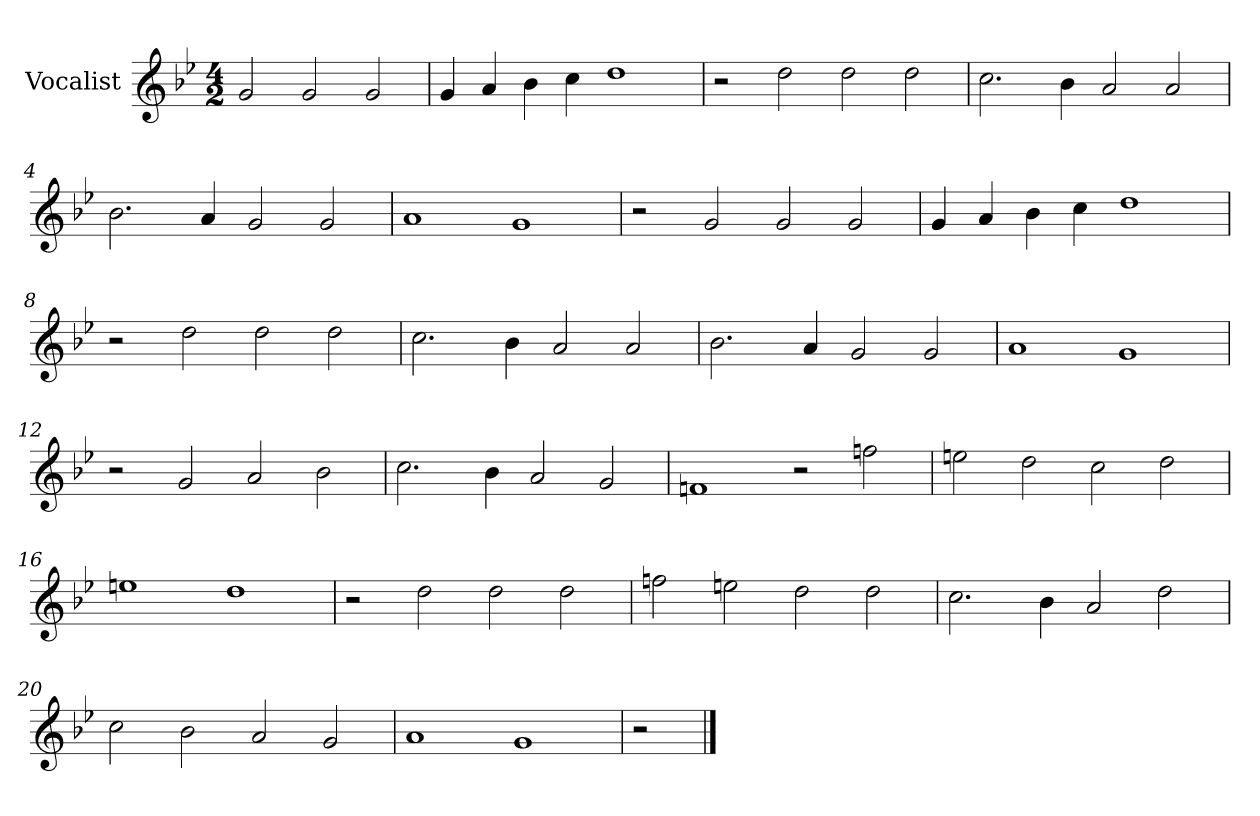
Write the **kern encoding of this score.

**kern
*part1
*staff1
*I"Vocalist
*k[b-e-]
*g:
*M4/2
=
2g
2g
2g
=1
4g
4a
4b-
4cc
1dd
=2
2r
2dd
2dd
2dd
=3
2.cc
4b-
2a
2a
=4
2.b-
4a
2g
2g
=5
1a
1g
=6
2r
2g
2g
2g
=7
4g
4a
4b-
4cc
1dd
=8
2r
2dd
2dd
2dd
=9
2.cc
4b-
2a
2a
=10
2.b-
4a
2g
2g
=11
1a
1g
=12
2r
2g
2a
2b-
=13
2.cc
4b-
2a
2g
=14
1fn
2r
2ffn
=15
2een
2dd
2cc
2dd
=16
1een
1dd
=17
2r
2dd
2dd
2dd
=18
2ffn
2een
2dd
2dd
=19
2.cc
4b-
2a
2dd
=20
2cc
2b-
2a
2g
=21
1a
1g
=22
2r
==
*-
